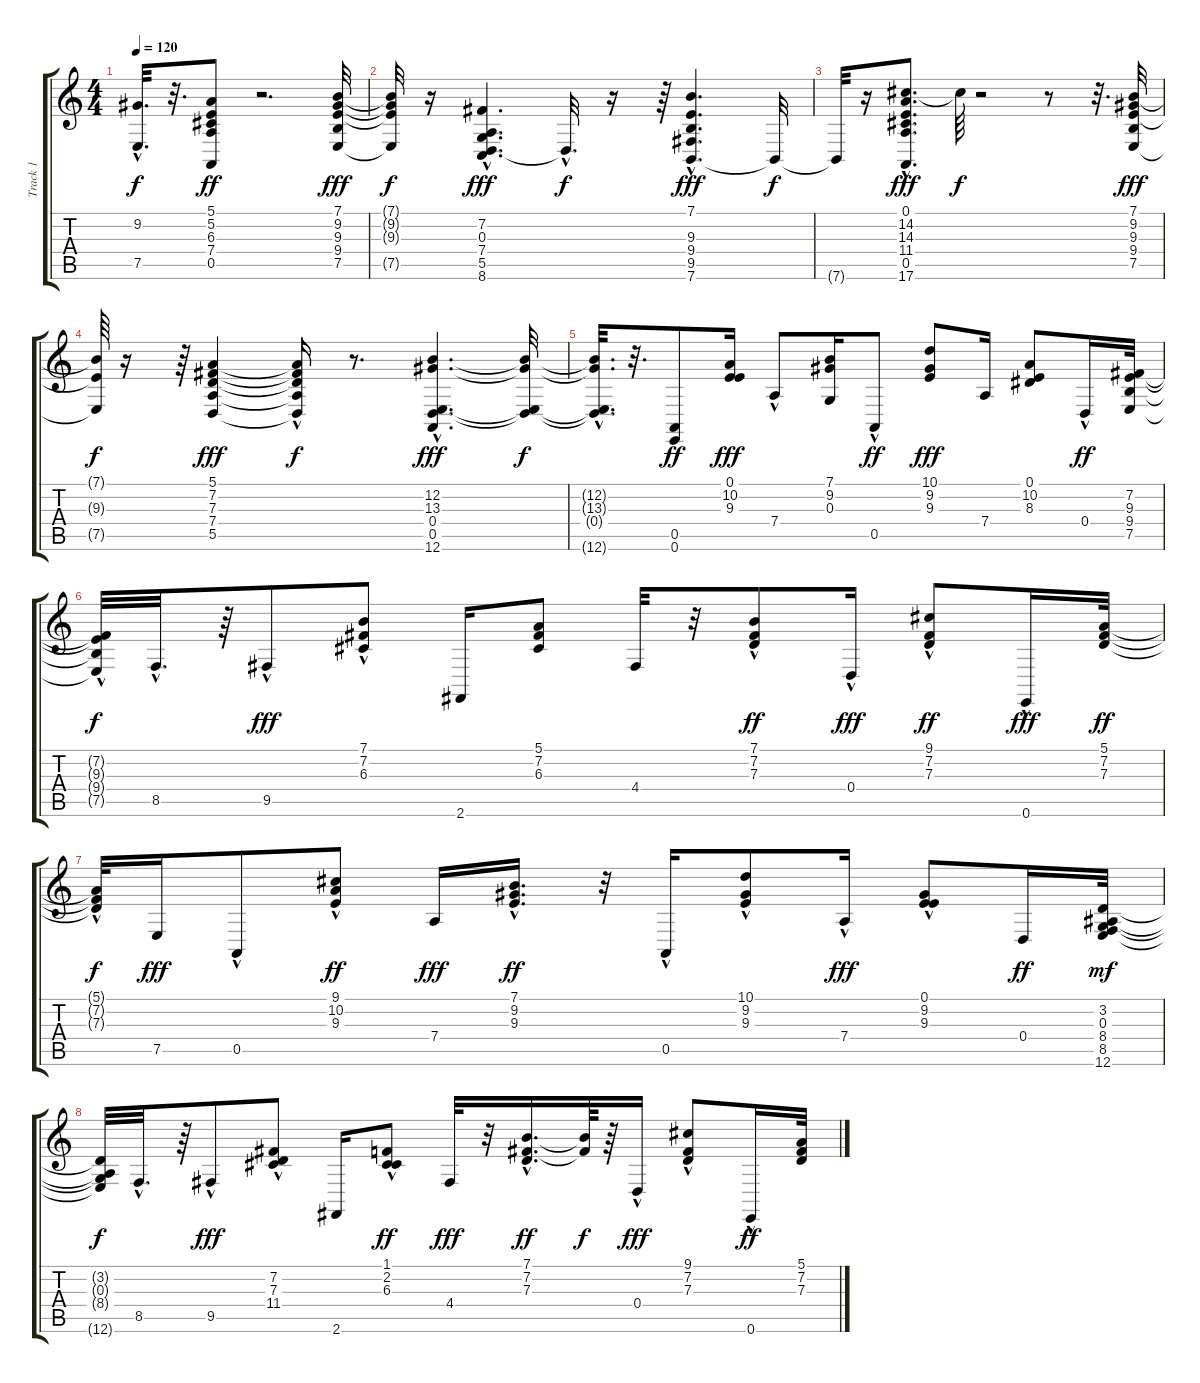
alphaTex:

\track ("Track 1" "Track 1") {instrument honkytonkpiano}
\staff {score tabs}
\tuning (E4 B3 G3 D3 A2 E2) {hide}
\ts (4 4)
\tempo 120
\clef g2
\ks c
(9.2{t} 7.5{hac t}).32{d dy f} r.32{d} (5.1 5.2 6.3 7.4 0.5).8{dy ff} r.2{d} (7.1 9.2 9.3 9.4 7.5).32{dy fff} |
(7.1{t} 9.2{t} 9.3{t} 7.5{t}).32{dy f} r.16 (7.2 0.3 7.4 5.5{hac} 8.6).4{d dy fff} 5.5{hac t}.32{d dy f} r.16 r.64 (7.1 9.3 9.4 9.5 7.6{hac}).4{d dy fff} 7.6{t}.32{dy f} |
7.6{t}.32 r.16 (0.1 14.2{hac} 14.3 11.4 0.5 17.6).8{d dy fff} 14.2{t}.64{dy f} r.2 r.8 r.32{d} (7.1 9.2 9.3 9.4 7.5).32{dy fff} |
(7.1{t} 9.3{t} 7.5{t}).64{dy f} r.16 r.64 (5.1 7.2 7.3 7.4 5.5).4{dy fff} (5.1{t} 7.2{t} 7.3{hac t} 7.4{hac t} 5.5{t}).16{dy f} r.8{d} (12.2{hac} 13.3{hac} 0.4{hac} 0.5 12.6{hac}).4{d dy fff} (12.2{t} 13.3{t} 0.4{t} 12.6{t}).32{dy f} |
(12.2{hac t} 13.3{t} 0.4{t} 12.6{t}).32{d} r.32{d} (0.5 0.6).8{dy ff} (0.1 10.2 9.3).16{dy fff} 7.4{hac}.8 (7.1 9.2 0.3).16 0.5{hac}.8{dy ff} (10.1 9.2 9.3).8{dy fff} 7.4.16 (0.1 10.2 8.3).8 0.4{hac}.16{dy ff} (7.2 9.3 9.4 7.5).32 |
(7.2{hac t} 9.3{hac t} 9.4{hac t} 7.5{hac t}).32{dy f} 8.5{hac}.32{d} r.64 9.5{hac}.8{dy fff} (7.1 7.2{hac} 6.3).8 2.6.16 (5.1 7.2 6.3).8 4.4.32 r.32 (7.1{hac} 7.2{hac} 7.3{hac}).8{dy ff} 0.4{hac}.16{dy fff} (9.1{hac} 7.2 7.3).8{dy ff} 0.6{hac}.16{dy fff} (5.1 7.2 7.3).32{dy ff} |
(5.1{t} 7.2{hac t} 7.3{t}).32{dy f} 7.5.16{dy fff} 0.5{hac}.8 (9.1 10.2{hac} 9.3{hac}).8{dy ff} 7.4.16{dy fff} (7.1{hac} 9.2 9.3).16{d dy ff} r.32 0.5{hac}.16 (10.1 9.2{hac} 9.3).8 7.4{hac}.16{dy fff} (0.1 9.2{hac} 9.3).8 0.4.16{dy ff} (3.2 0.3 8.4 8.5 12.6).32{dy mf} |
(3.2{t} 0.3{t} 8.4{t} 12.6{t}).32{dy f} 8.5{hac}.32{d} r.64 9.5{hac}.8{dy fff} (7.2 7.3{hac} 11.4{hac}).8 2.6.16 (1.1 2.2{hac} 6.3).8{dy ff} 4.4.32{dy fff} r.32 (7.1{hac} 7.2{hac} 7.3{hac}).16{d dy ff} (7.1{t} 7.2{t}).64{dy f} r.64 0.4{hac}.16{dy fff} (9.1{hac} 7.2 7.3).8 0.6{hac}.16{dy ff} (5.1 7.2 7.3).32
